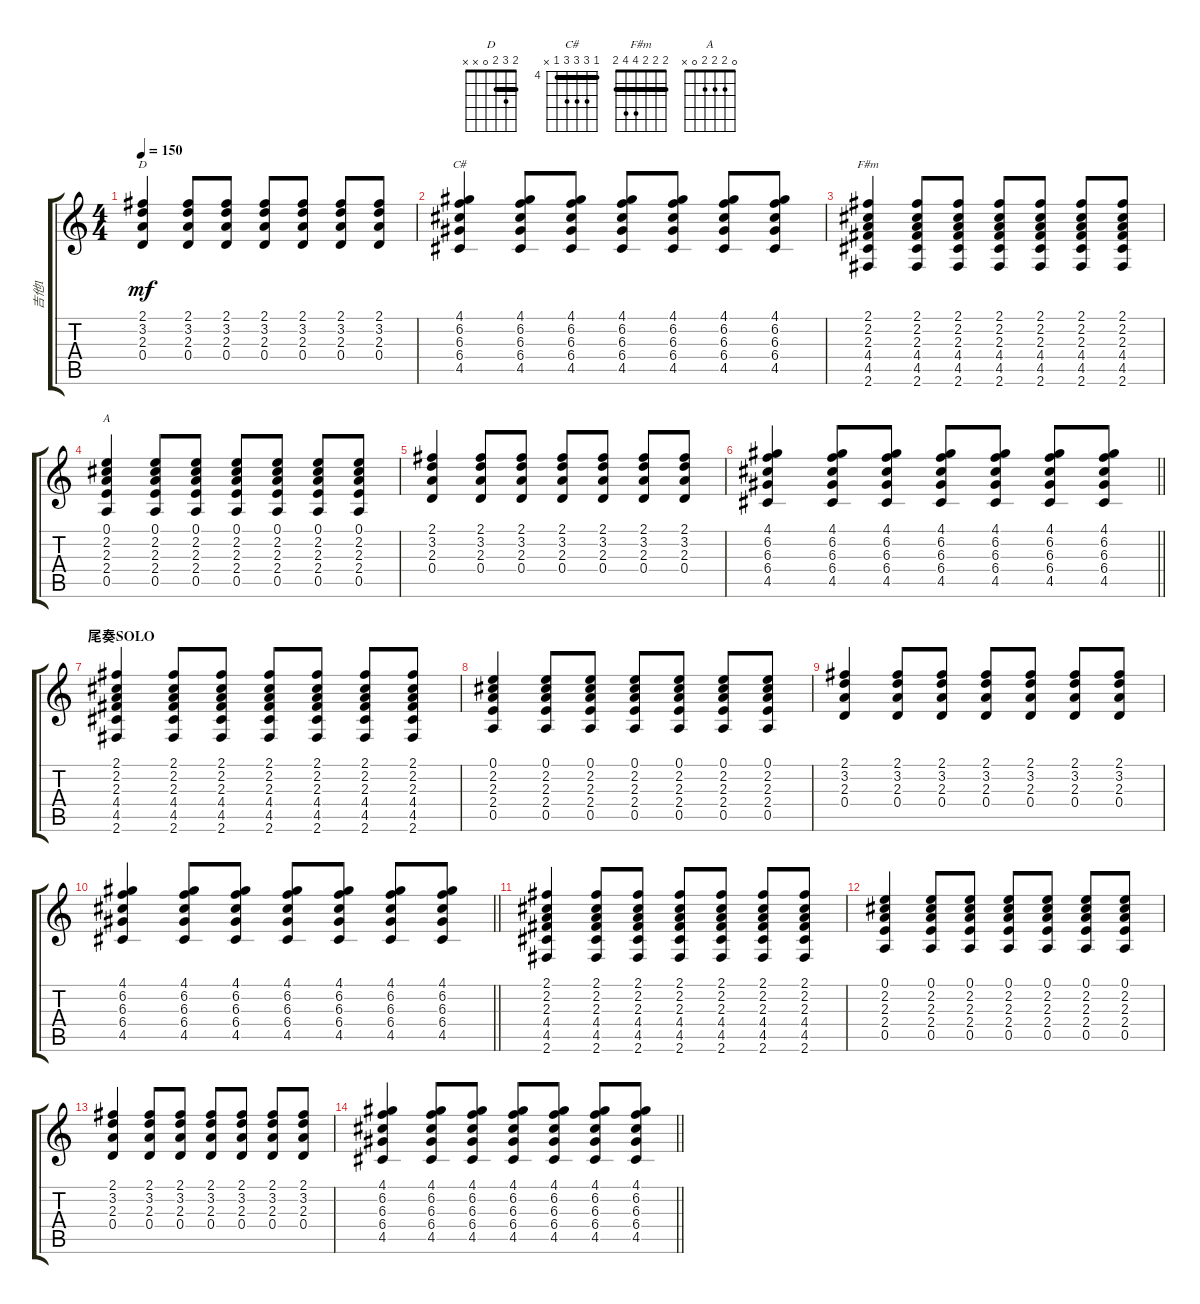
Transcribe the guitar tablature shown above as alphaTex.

\track ("吉他1" "吉他1") {instrument acousticguitarsteel}
\staff {score tabs}
\tuning (E4 B3 G3 D3 A2 E2) {hide}
\chord ("D" 2 3 2 0 x x) {barre 2}
\chord ("C#" 4 6 6 6 4 x) {firstfret 4 barre 4}
\chord ("F#m" 2 2 2 4 4 2) {barre 2}
\chord ("A" 0 2 2 2 0 x)
\ts (4 4)
\tempo 150
\clef g2
\ks c
(2.1 3.2 2.3 0.4).4{ch "D" dy mf} (2.1 3.2 2.3 0.4).8 (2.1 3.2 2.3 0.4).8 (2.1 3.2 2.3 0.4).8 (2.1 3.2 2.3 0.4).8 (2.1 3.2 2.3 0.4).8 (2.1 3.2 2.3 0.4).8 |
(4.1 6.2 6.3 6.4 4.5).4{ch "C#"} (4.1 6.2 6.3 6.4 4.5).8 (4.1 6.2 6.3 6.4 4.5).8 (4.1 6.2 6.3 6.4 4.5).8 (4.1 6.2 6.3 6.4 4.5).8 (4.1 6.2 6.3 6.4 4.5).8 (4.1 6.2 6.3 6.4 4.5).8 |
(2.1 2.2 2.3 4.4 4.5 2.6).4{ch "F#m"} (2.1 2.2 2.3 4.4 4.5 2.6).8 (2.1 2.2 2.3 4.4 4.5 2.6).8 (2.1 2.2 2.3 4.4 4.5 2.6).8 (2.1 2.2 2.3 4.4 4.5 2.6).8 (2.1 2.2 2.3 4.4 4.5 2.6).8 (2.1 2.2 2.3 4.4 4.5 2.6).8 |
(0.1 2.2 2.3 2.4 0.5).4{ch "A"} (0.1 2.2 2.3 2.4 0.5).8 (0.1 2.2 2.3 2.4 0.5).8 (0.1 2.2 2.3 2.4 0.5).8 (0.1 2.2 2.3 2.4 0.5).8 (0.1 2.2 2.3 2.4 0.5).8 (0.1 2.2 2.3 2.4 0.5).8 |
(2.1 3.2 2.3 0.4).4 (2.1 3.2 2.3 0.4).8 (2.1 3.2 2.3 0.4).8 (2.1 3.2 2.3 0.4).8 (2.1 3.2 2.3 0.4).8 (2.1 3.2 2.3 0.4).8 (2.1 3.2 2.3 0.4).8 |
\barLineRight lightlight
(4.1 6.2 6.3 6.4 4.5).4 (4.1 6.2 6.3 6.4 4.5).8 (4.1 6.2 6.3 6.4 4.5).8 (4.1 6.2 6.3 6.4 4.5).8 (4.1 6.2 6.3 6.4 4.5).8 (4.1 6.2 6.3 6.4 4.5).8 (4.1 6.2 6.3 6.4 4.5).8 |
\section ("" "尾奏SOLO")
(2.1 2.2 2.3 4.4 4.5 2.6).4 (2.1 2.2 2.3 4.4 4.5 2.6).8 (2.1 2.2 2.3 4.4 4.5 2.6).8 (2.1 2.2 2.3 4.4 4.5 2.6).8 (2.1 2.2 2.3 4.4 4.5 2.6).8 (2.1 2.2 2.3 4.4 4.5 2.6).8 (2.1 2.2 2.3 4.4 4.5 2.6).8 |
(0.1 2.2 2.3 2.4 0.5).4 (0.1 2.2 2.3 2.4 0.5).8 (0.1 2.2 2.3 2.4 0.5).8 (0.1 2.2 2.3 2.4 0.5).8 (0.1 2.2 2.3 2.4 0.5).8 (0.1 2.2 2.3 2.4 0.5).8 (0.1 2.2 2.3 2.4 0.5).8 |
(2.1 3.2 2.3 0.4).4 (2.1 3.2 2.3 0.4).8 (2.1 3.2 2.3 0.4).8 (2.1 3.2 2.3 0.4).8 (2.1 3.2 2.3 0.4).8 (2.1 3.2 2.3 0.4).8 (2.1 3.2 2.3 0.4).8 |
\barLineRight lightlight
(4.1 6.2 6.3 6.4 4.5).4 (4.1 6.2 6.3 6.4 4.5).8 (4.1 6.2 6.3 6.4 4.5).8 (4.1 6.2 6.3 6.4 4.5).8 (4.1 6.2 6.3 6.4 4.5).8 (4.1 6.2 6.3 6.4 4.5).8 (4.1 6.2 6.3 6.4 4.5).8 |
(2.1 2.2 2.3 4.4 4.5 2.6).4 (2.1 2.2 2.3 4.4 4.5 2.6).8 (2.1 2.2 2.3 4.4 4.5 2.6).8 (2.1 2.2 2.3 4.4 4.5 2.6).8 (2.1 2.2 2.3 4.4 4.5 2.6).8 (2.1 2.2 2.3 4.4 4.5 2.6).8 (2.1 2.2 2.3 4.4 4.5 2.6).8 |
(0.1 2.2 2.3 2.4 0.5).4 (0.1 2.2 2.3 2.4 0.5).8{txt ""} (0.1 2.2 2.3 2.4 0.5).8 (0.1 2.2 2.3 2.4 0.5).8 (0.1 2.2 2.3 2.4 0.5).8 (0.1 2.2 2.3 2.4 0.5).8 (0.1 2.2 2.3 2.4 0.5).8 |
(2.1 3.2 2.3 0.4).4 (2.1 3.2 2.3 0.4).8 (2.1 3.2 2.3 0.4).8 (2.1 3.2 2.3 0.4).8 (2.1 3.2 2.3 0.4).8 (2.1 3.2 2.3 0.4).8 (2.1 3.2 2.3 0.4).8 |
\barLineRight lightlight
(4.1 6.2 6.3 6.4 4.5).4 (4.1 6.2 6.3 6.4 4.5).8 (4.1 6.2 6.3 6.4 4.5).8 (4.1 6.2 6.3 6.4 4.5).8 (4.1 6.2 6.3 6.4 4.5).8 (4.1 6.2 6.3 6.4 4.5).8 (4.1 6.2 6.3 6.4 4.5).8
